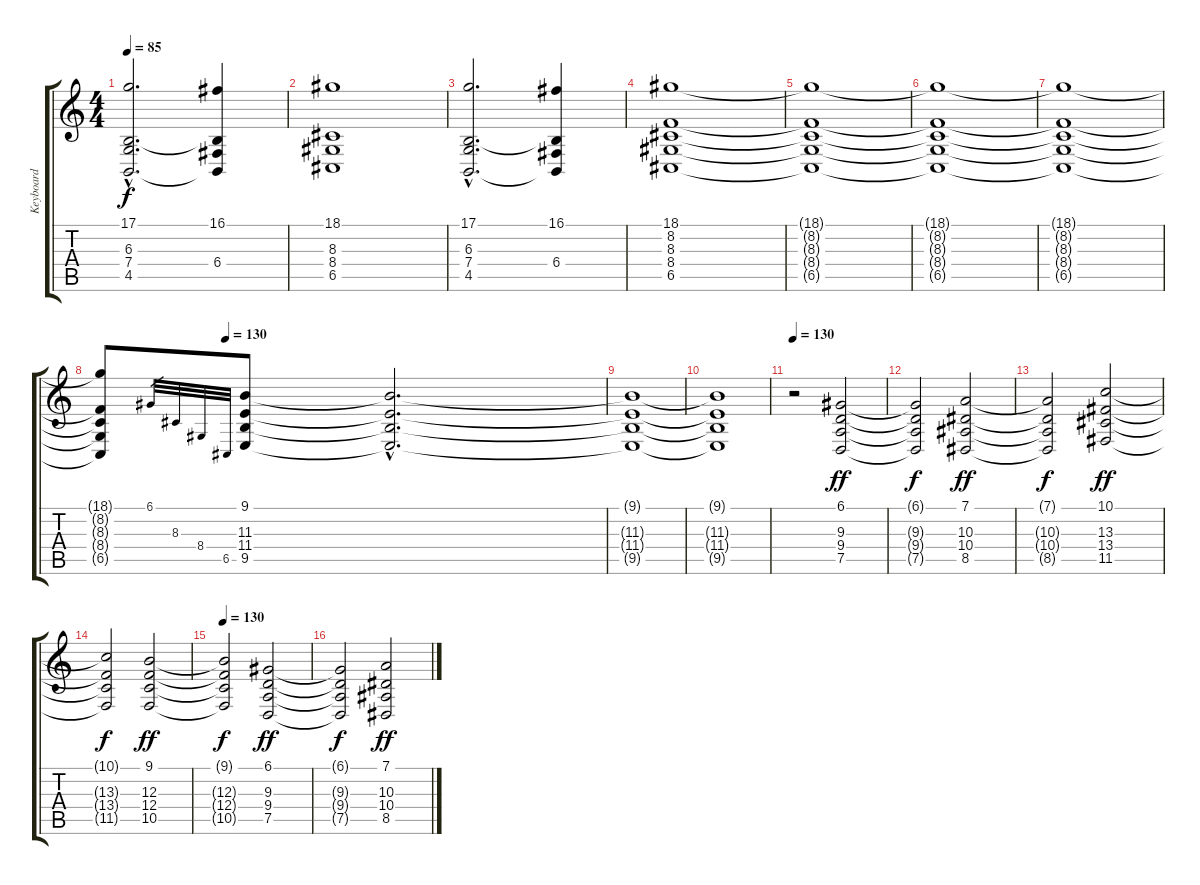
\track ("Keyboard" "Keyboard") {instrument stringensemble2}
\staff {score tabs}
\tuning (D4 A3 F3 C3 G2 D2) {hide}
\ts (4 4)
\tempo 85
\clef g2
\ks c
(17.1{hac} 6.3{hac} 7.4{hac} 4.5{hac}).2{d dy f} (16.1 6.3{t} 6.4 4.5{t}).4 |
(18.1 8.3 8.4 6.5).1 |
(17.1{hac} 6.3{hac} 7.4{hac} 4.5{hac}).2{d} (16.1 6.3{t} 6.4 4.5{t}).4 |
(18.1 8.2 8.3 8.4 6.5).1 |
(18.1{t} 8.2{t} 8.3{t} 8.4{t} 6.5{t}).1 |
(18.1{t} 8.2{t} 8.3{t} 8.4{t} 6.5{t}).1 |
(18.1{t} 8.2{t} 8.3{t} 8.4{t} 6.5{t}).1{volume 11 instrument stringensemble2} |
\tempo (130 0.25)
(18.1{t} 8.2{t} 8.3{t} 8.4{t} 6.5{t}).8 6.1.32{gr} 8.3.32{gr} 8.4.32{gr} 6.5.32{gr} (9.1 11.3 11.4 9.5).8 (9.1{hac t} 11.3{hac t} 11.4{hac t} 9.5{hac t}).2{d} |
(9.1{t} 11.3{t} 11.4{t} 9.5{t}).1 |
(9.1{t} 11.3{t} 11.4{t} 9.5{t}).1 |
\tempo 130
r.2{volume 11 instrument stringensemble1} (6.1 9.3 9.4 7.5).2{dy ff} |
(6.1{t} 9.3{t} 9.4{t} 7.5{t}).2{dy f} (7.1 10.3 10.4 8.5).2{dy ff} |
(7.1{t} 10.3{t} 10.4{t} 8.5{t}).2{dy f} (10.1 13.3 13.4 11.5).2{dy ff} |
(10.1{t} 13.3{t} 13.4{t} 11.5{t}).2{dy f} (9.1 12.3 12.4 10.5).2{dy ff} |
\tempo 130
(9.1{t} 12.3{t} 12.4{t} 10.5{t}).2{dy f volume 12 instrument stringensemble1} (6.1 9.3 9.4 7.5).2{dy ff} |
(6.1{t} 9.3{t} 9.4{t} 7.5{t}).2{dy f} (7.1 10.3 10.4 8.5).2{dy ff}
